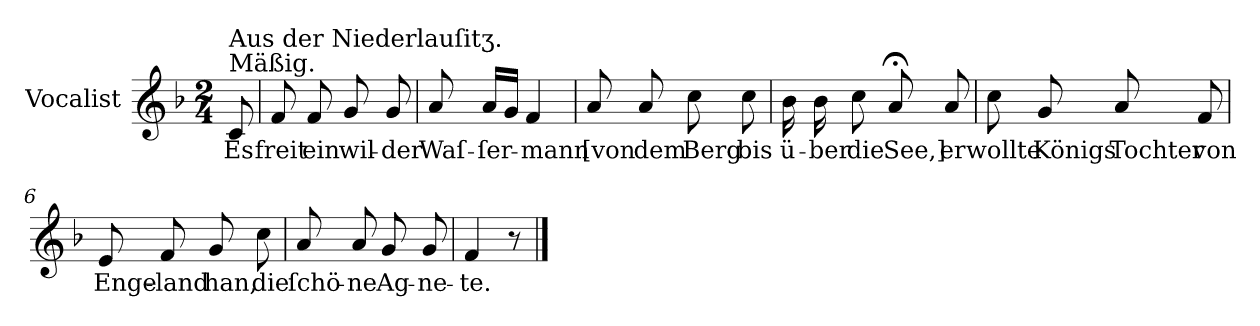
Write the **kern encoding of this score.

**kern	**text
*part1	*part1
*staff1	*staff1
*I"Vocalist	*
*k[b-]	*
*F:	*
*M2/4	*
=	=
!LO:TX:a:t=Mäßig.	!
!LO:TX:a:t=Aus der Niederlauſitʒ.	!
8c	Es
=1	=1
8f	freit
8f	ein
8g	wil-
8g	-der
=2	=2
8a	Waſ-
16aLL	-ſer-
16gJJ	.
4f	-mann
=3	=3
8a	[von
8a	dem
8cc	Berg
8cc	bis
=4	=4
16b-	ü-
16b-	-ber
8cc	die
8a;<	See,]
8a	er
=5	=5
8cc	wollte
8g	Königs
8a	Tochter
8f	von
=6	=6
8e	Enge-
8f	-land
8g	han,
8cc	die
=7	=7
8a	ſchö-
8a	-ne
8g	Ag-
8g	-ne-
=8	=8
4f	-te.
8r	.
==	==
*-	*-
